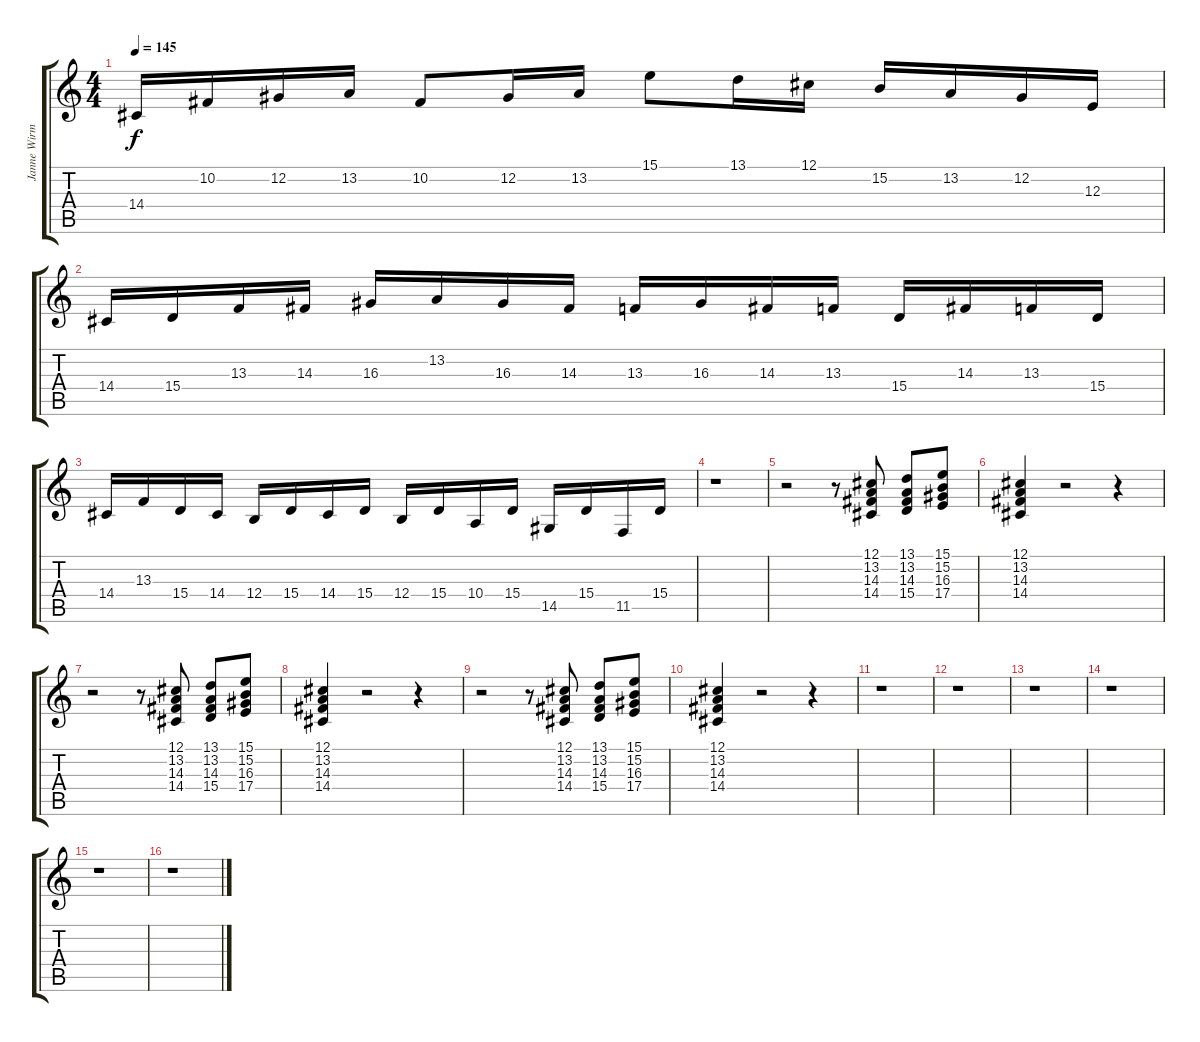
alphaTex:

\track ("Janne Wirman" "Janne Wirm") {instrument stringensemble1}
\staff {score tabs}
\tuning (Db4 Ab3 E3 B2 Gb2 Db2) {hide}
\ts (4 4)
\tempo 145
\clef g2
\ks c
14.4.16{dy f} 10.2.16 12.2.16 13.2.16 10.2.8 12.2.16 13.2.16 15.1.8 13.1.16 12.1.16 15.2.16 13.2.16 12.2.16 12.3.16 |
14.4.16{instrument stringensemble1} 15.4.16 13.3.16 14.3.16 16.3.16 13.2.16 16.3.16 14.3.16 13.3.16 16.3.16 14.3.16 13.3.16 15.4.16 14.3.16 13.3.16 15.4.16 |
14.4.16 13.3.16 15.4.16 14.4.16 12.4.16 15.4.16 14.4.16 15.4.16 12.4.16 15.4.16 10.4.16 15.4.16 14.5.16 15.4.16 11.5.16 15.4.16 |
r.1 |
r.2{balance 8 instrument stringensemble1} r.8 (12.1 13.2 14.3 14.4).8 (13.1 13.2 14.3 15.4).8 (15.1 15.2 16.3 17.4).8 |
(12.1 13.2 14.3 14.4).4 r.2 r.4 |
r.2{balance 8 instrument stringensemble1} r.8 (12.1 13.2 14.3 14.4).8 (13.1 13.2 14.3 15.4).8 (15.1 15.2 16.3 17.4).8 |
(12.1 13.2 14.3 14.4).4 r.2 r.4 |
r.2{balance 8 instrument stringensemble1} r.8 (12.1 13.2 14.3 14.4).8 (13.1 13.2 14.3 15.4).8 (15.1 15.2 16.3 17.4).8 |
(12.1 13.2 14.3 14.4).4 r.2 r.4 |
r.1 |
r.1 |
r.1 |
r.1 |
r.1 |
r.1
